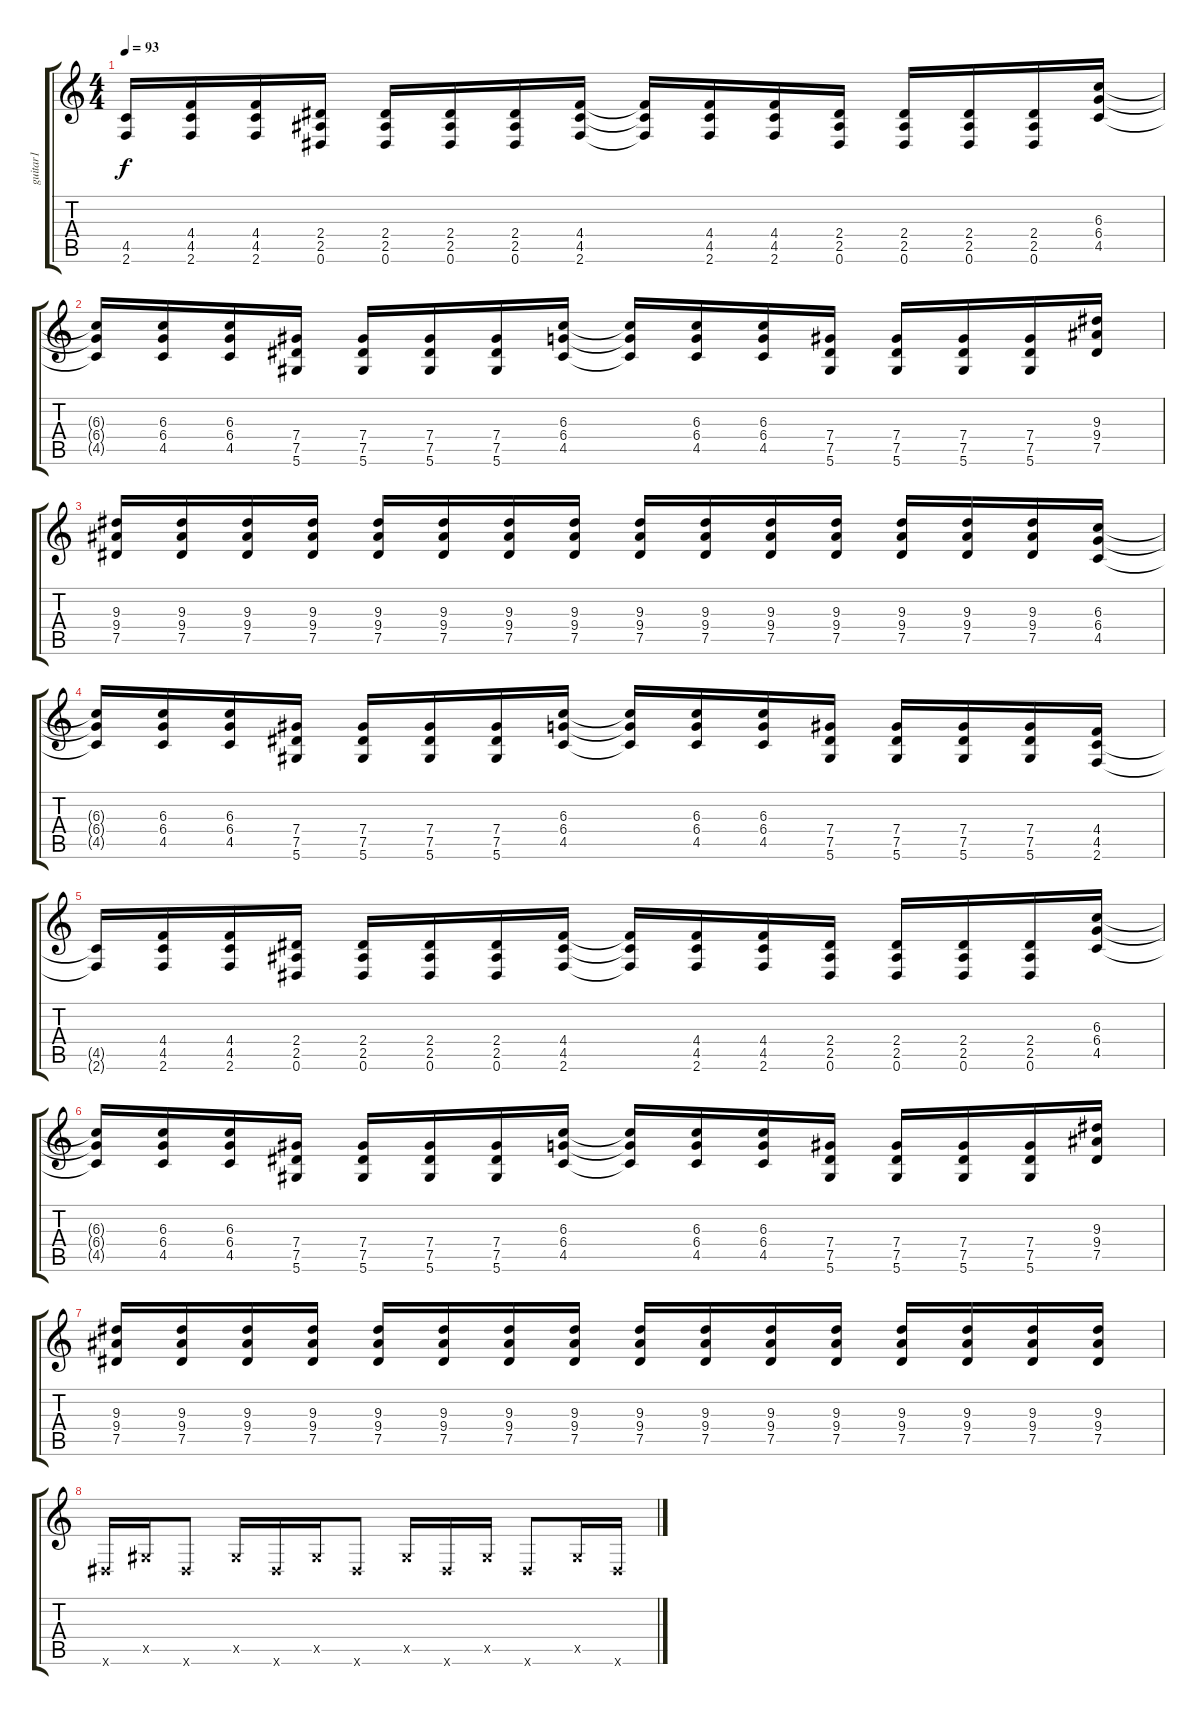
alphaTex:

\track ("guitar1" "guitar1") {instrument distortionguitar}
\staff {score tabs}
\tuning (Eb4 Bb3 Gb3 Db3 Ab2 Eb2) {hide}
\ts (4 4)
\tempo 93
\clef g2
\ks c
(4.5{t} 2.6{t}).16{dy f} (4.4 4.5 2.6).16 (4.4 4.5 2.6).16 (2.4 2.5 0.6).16 (2.4 2.5 0.6).16 (2.4 2.5 0.6).16 (2.4 2.5 0.6).16 (4.4 4.5 2.6).16 (4.4{t} 4.5{t} 2.6{t}).16 (4.4 4.5 2.6).16 (4.4 4.5 2.6).16 (2.4 2.5 0.6).16 (2.4 2.5 0.6).16 (2.4 2.5 0.6).16 (2.4 2.5 0.6).16 (6.3 6.4 4.5).16 |
(6.3{t} 6.4{t} 4.5{t}).16 (6.3 6.4 4.5).16 (6.3 6.4 4.5).16 (7.4 7.5 5.6).16 (7.4 7.5 5.6).16 (7.4 7.5 5.6).16 (7.4 7.5 5.6).16 (6.3 6.4 4.5).16 (6.3{t} 6.4{t} 4.5{t}).16 (6.3 6.4 4.5).16 (6.3 6.4 4.5).16 (7.4 7.5 5.6).16 (7.4 7.5 5.6).16 (7.4 7.5 5.6).16 (7.4 7.5 5.6).16 (9.3 9.4 7.5).16 |
(9.3 9.4 7.5).16 (9.3 9.4 7.5).16 (9.3 9.4 7.5).16 (9.3 9.4 7.5).16 (9.3 9.4 7.5).16 (9.3 9.4 7.5).16 (9.3 9.4 7.5).16 (9.3 9.4 7.5).16 (9.3 9.4 7.5).16 (9.3 9.4 7.5).16 (9.3 9.4 7.5).16 (9.3 9.4 7.5).16 (9.3 9.4 7.5).16 (9.3 9.4 7.5).16 (9.3 9.4 7.5).16 (6.3 6.4 4.5).16 |
(6.3{t} 6.4{t} 4.5{t}).16 (6.3 6.4 4.5).16 (6.3 6.4 4.5).16 (7.4 7.5 5.6).16 (7.4 7.5 5.6).16 (7.4 7.5 5.6).16 (7.4 7.5 5.6).16 (6.3 6.4 4.5).16 (6.3{t} 6.4{t} 4.5{t}).16 (6.3 6.4 4.5).16 (6.3 6.4 4.5).16 (7.4 7.5 5.6).16 (7.4 7.5 5.6).16 (7.4 7.5 5.6).16 (7.4 7.5 5.6).16 (4.4 4.5 2.6).16 |
(4.5{t} 2.6{t}).16 (4.4 4.5 2.6).16 (4.4 4.5 2.6).16 (2.4 2.5 0.6).16 (2.4 2.5 0.6).16 (2.4 2.5 0.6).16 (2.4 2.5 0.6).16 (4.4 4.5 2.6).16 (4.4{t} 4.5{t} 2.6{t}).16 (4.4 4.5 2.6).16 (4.4 4.5 2.6).16 (2.4 2.5 0.6).16 (2.4 2.5 0.6).16 (2.4 2.5 0.6).16 (2.4 2.5 0.6).16 (6.3 6.4 4.5).16 |
(6.3{t} 6.4{t} 4.5{t}).16 (6.3 6.4 4.5).16 (6.3 6.4 4.5).16 (7.4 7.5 5.6).16 (7.4 7.5 5.6).16 (7.4 7.5 5.6).16 (7.4 7.5 5.6).16 (6.3 6.4 4.5).16 (6.3{t} 6.4{t} 4.5{t}).16 (6.3 6.4 4.5).16 (6.3 6.4 4.5).16 (7.4 7.5 5.6).16 (7.4 7.5 5.6).16 (7.4 7.5 5.6).16 (7.4 7.5 5.6).16 (9.3 9.4 7.5).16 |
(9.3 9.4 7.5).16 (9.3 9.4 7.5).16 (9.3 9.4 7.5).16 (9.3 9.4 7.5).16 (9.3 9.4 7.5).16 (9.3 9.4 7.5).16 (9.3 9.4 7.5).16 (9.3 9.4 7.5).16 (9.3 9.4 7.5).16 (9.3 9.4 7.5).16 (9.3 9.4 7.5).16 (9.3 9.4 7.5).16 (9.3 9.4 7.5).16 (9.3 9.4 7.5).16 (9.3 9.4 7.5).16 (9.3 9.4 7.5).16 |
0.6{x}.16 0.5{x}.16 0.6{x}.8 0.5{x}.16 0.6{x}.16 0.5{x}.16 0.6{x}.8 0.5{x}.16 0.6{x}.16 0.5{x}.16 0.6{x}.8 0.5{x}.16 0.6{x}.16
